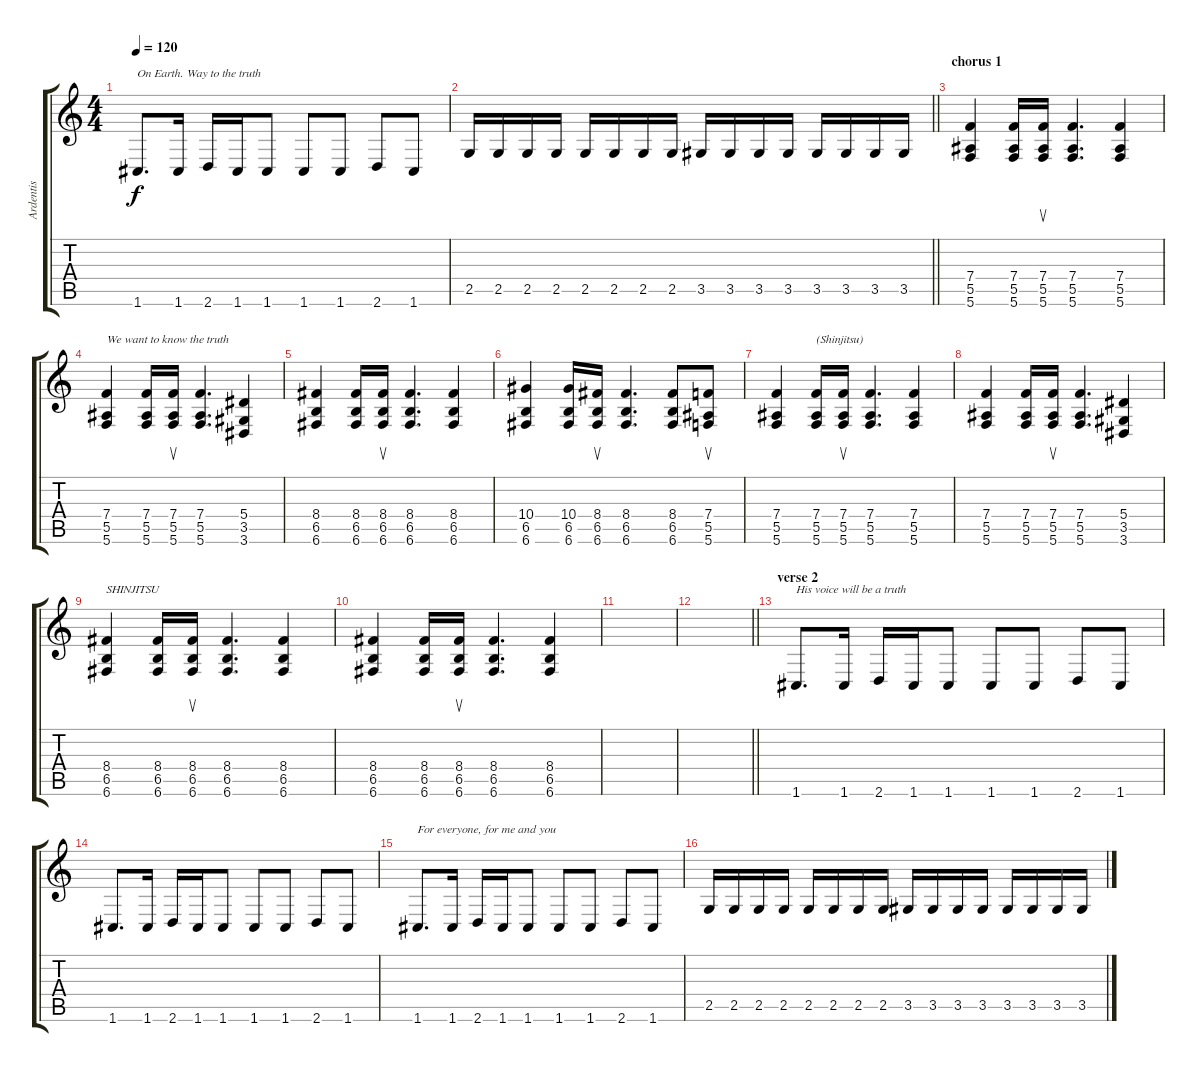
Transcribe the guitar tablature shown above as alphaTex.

\track ("Ardentis" "Ardentis") {instrument distortionguitar}
\staff {score tabs}
\tuning (C4 G3 Eb3 Bb2 F2 C2) {hide}
\ts (4 4)
\tempo 120
\clef g2
\ks c
1.6.8{d txt "On Earth. Way to the truth" dy f} 1.6.16 2.6.16 1.6.16 1.6.8 1.6.8 1.6.8 2.6.8 1.6.8 |
\barLineRight lightlight
2.5.16 2.5.16 2.5.16 2.5.16 2.5.16 2.5.16 2.5.16 2.5.16 3.5.16 3.5.16 3.5.16 3.5.16 3.5.16 3.5.16 3.5.16 3.5.16 |
\section ("" "chorus 1")
(7.4 5.5 5.6).4 (7.4 5.5 5.6).16 (7.4 5.5 5.6).16{su} (7.4 5.5 5.6).4{d} (7.4 5.5 5.6).4 |
(7.4 5.5 5.6).4{txt "We want to know the truth"} (7.4 5.5 5.6).16 (7.4 5.5 5.6).16{su} (7.4 5.5 5.6).4{d} (5.4 3.5 3.6).4 |
(8.4 6.5 6.6).4 (8.4 6.5 6.6).16 (8.4 6.5 6.6).16{su} (8.4 6.5 6.6).4{d} (8.4 6.5 6.6).4 |
(10.4 6.5 6.6).4 (10.4 6.5 6.6).16 (8.4 6.5 6.6).16{su} (8.4 6.5 6.6).4{d} (8.4 6.5 6.6).8 (7.4 5.5 5.6).8{su} |
(7.4 5.5 5.6).4 (7.4 5.5 5.6).16{txt "(Shinjitsu)"} (7.4 5.5 5.6).16{su} (7.4 5.5 5.6).4{d} (7.4 5.5 5.6).4 |
(7.4 5.5 5.6).4 (7.4 5.5 5.6).16 (7.4 5.5 5.6).16{su} (7.4 5.5 5.6).4{d} (5.4 3.5 3.6).4 |
(8.4 6.5 6.6).4{txt "SHINJITSU"} (8.4 6.5 6.6).16 (8.4 6.5 6.6).16{su} (8.4 6.5 6.6).4{d} (8.4 6.5 6.6).4 |
(8.4 6.5 6.6).4 (8.4 6.5 6.6).16 (8.4 6.5 6.6).16{su} (8.4 6.5 6.6).4{d} (8.4 6.5 6.6).4 |
|
\barLineRight lightlight
|
\section ("" "verse 2")
1.6.8{d txt "His voice will be a truth"} 1.6.16 2.6.16 1.6.16 1.6.8 1.6.8 1.6.8 2.6.8 1.6.8 |
1.6.8{d} 1.6.16 2.6.16 1.6.16 1.6.8 1.6.8 1.6.8 2.6.8 1.6.8 |
1.6.8{d txt "For everyone, for me and you"} 1.6.16 2.6.16 1.6.16 1.6.8 1.6.8 1.6.8 2.6.8 1.6.8 |
2.5.16 2.5.16 2.5.16 2.5.16 2.5.16 2.5.16 2.5.16 2.5.16 3.5.16 3.5.16 3.5.16 3.5.16 3.5.16 3.5.16 3.5.16 3.5.16
